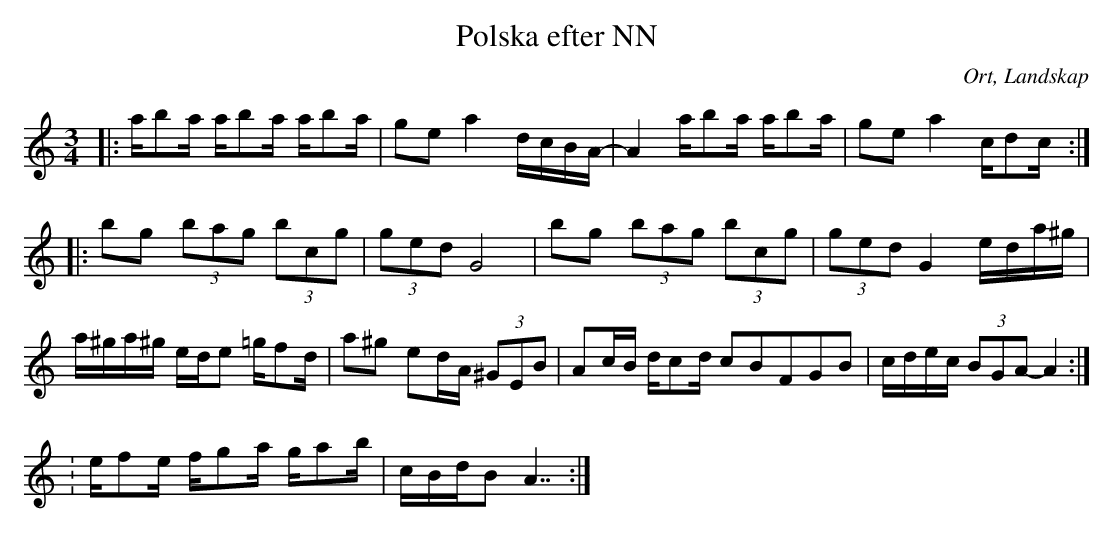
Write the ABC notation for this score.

X:1
T:Polska efter NN
O:Ort, Landskap
M:3/4
L:1/8
K:C
|: a/ba/ a/ba/ a/ba/ | ge a2 d/c/B/A/-| A2 a/ba/ a/ba/ | ge a2 c/dc/:|
|:bg (3bag (3bcg| (3ged G4 |bg (3bag (3bcg| (3ged G2 e/d/a/^g/| a/^g/a/^g/ e/d/e =g/fd/ |a^g ed/A/ (3^GEB| Ac/B/ d/cd/ c2/5B2/5F2/5G2/5B2/5|  c/d/e/c/ (3BGA-A2 :|
:e/fe/ f/ga/ g/ab/ | c/B/d/B A7/2:|
